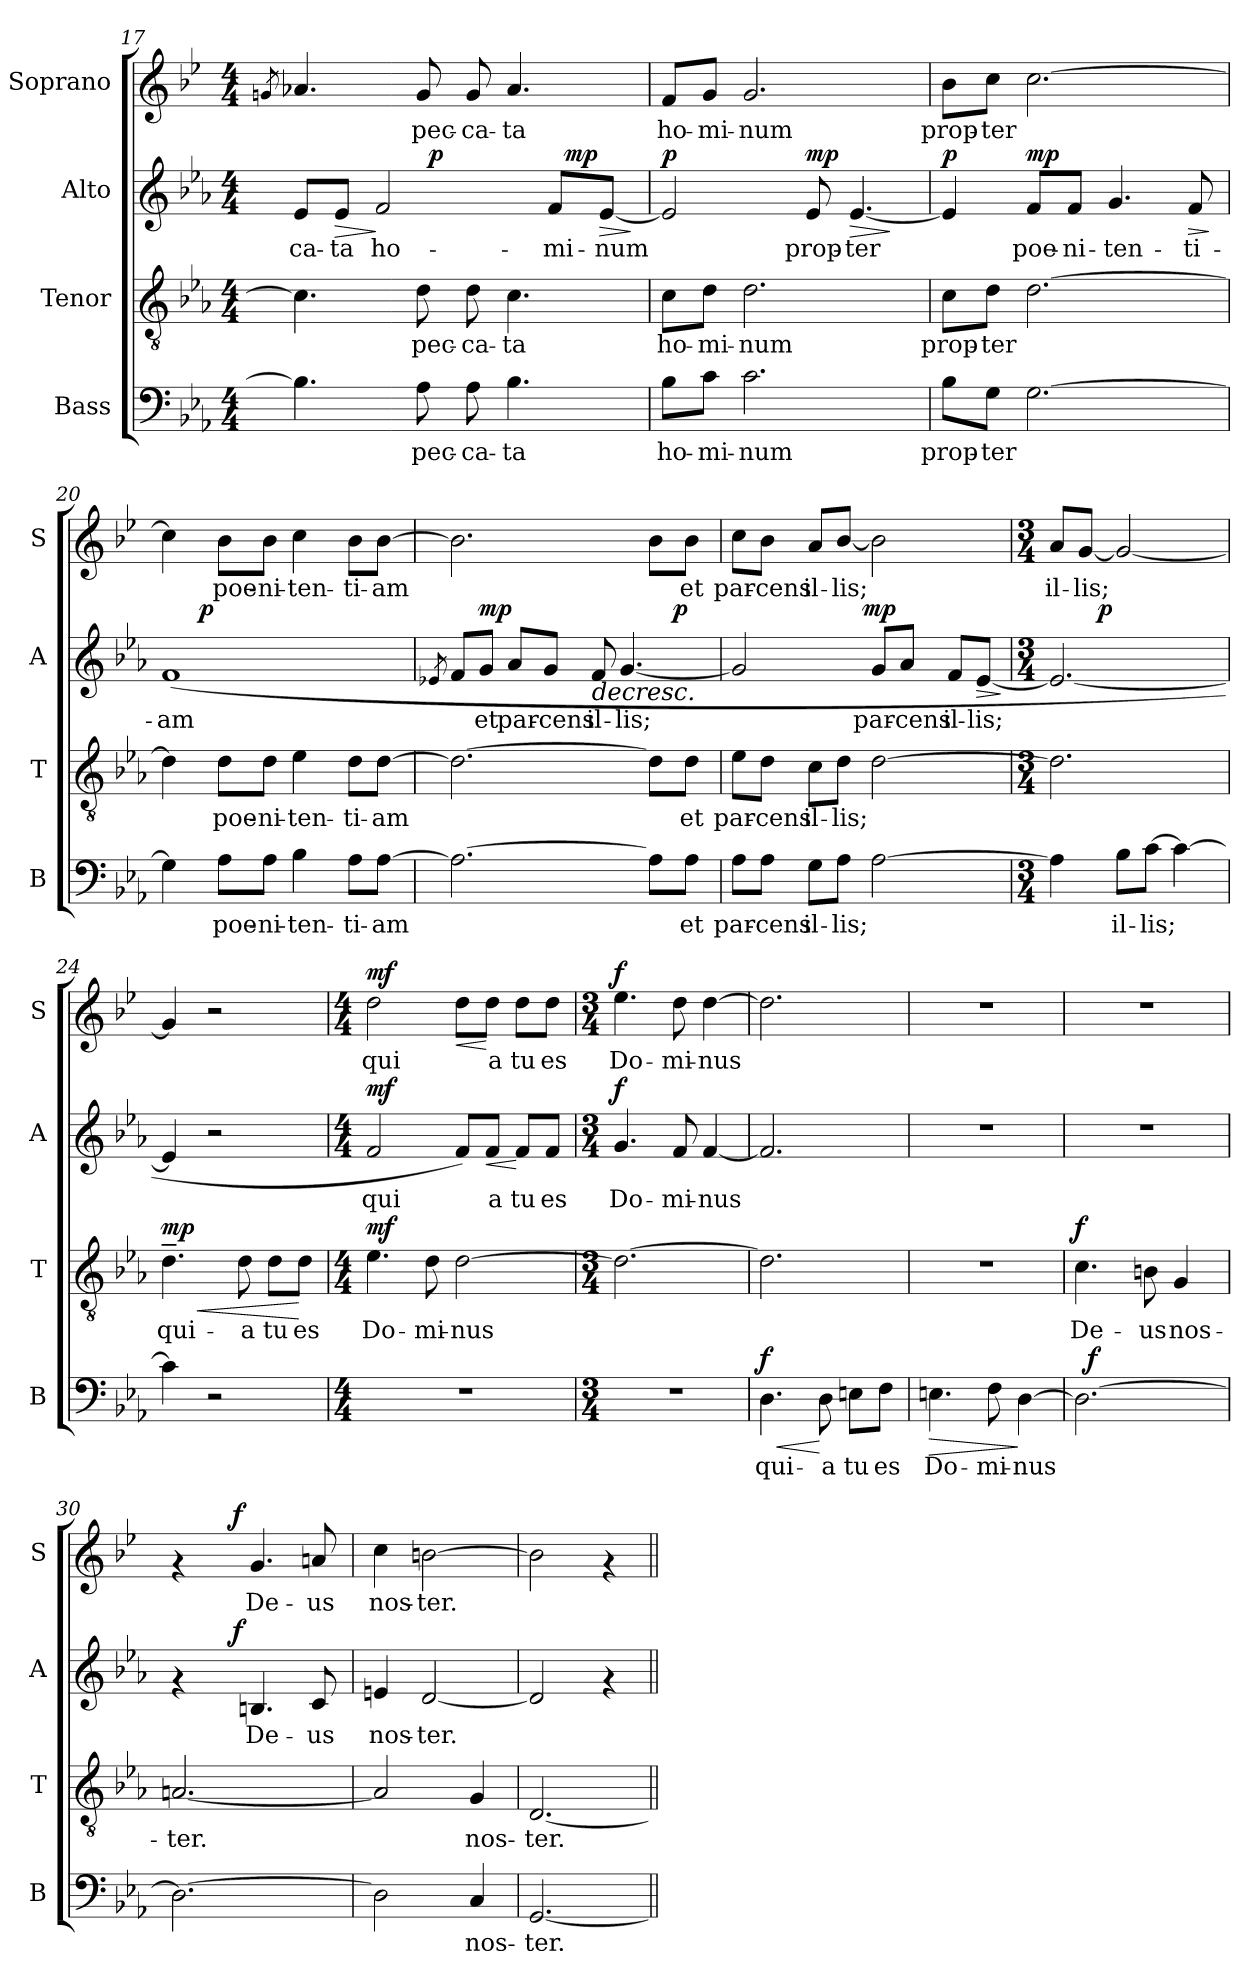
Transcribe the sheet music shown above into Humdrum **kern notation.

**kern	**text	**dynam	**kern	**text	**dynam	**kern	**text	**dynam	**kern	**text	**dynam
*part4	*part4	*part4	*part3	*part3	*part3	*part2	*part2	*part2	*part1	*part1	*part1
*staff4	*staff4	*staff4	*staff3	*staff3	*staff3	*staff2	*staff2	*staff2	*staff1	*staff1	*staff1
*I"Bass	*	*	*I"Tenor	*	*	*I"Alto	*	*	*I"Soprano	*	*
*I'B	*	*	*I'T	*	*	*I'A	*	*	*I'S	*	*
!!LO:LB:g=z
*clefF4	*	*	*clefGv2	*	*	*clefG2	*	*	*clefG2	*	*
*k[b-e-a-]	*	*	*k[b-e-a-]	*	*	*k[b-e-a-]	*	*	*k[b-e-]	*	*
*E-:	*	*	*E-:	*	*	*E-:	*	*	*B-:	*	*
*M4/4	*	*	*M4/4	*	*	*M4/4	*	*	*M4/4	*	*
=17	=17	=17	=17	=17	=17	=17	=17	=17	=17	=17	=17
.	.	.	.	.	.	.	.	.	8qgn/	.	.
!	!LO:LY:b:cj	!	!	!LO:LY:b:cj	!	!	!LO:LY:b:cj	!	!	!LO:LY:b:cj	!
*	*	*	*	*	*	*^	*	*	*	*	*
*	*	*	*	*	*	*	*^	*	*	*	*	*
4.B-\]	.	.	4.c\]	.	.	8e-/L	4ryy	2ryy	-ca-	.	4.a-X/	.	.
!	!	!	!	!	!	!	!	!	!LO:LY:b:cj	!LO:HP:b	!	!	!
.	.	.	.	.	.	8e-/J	.	.	-ta	>	.	.	.
!	!	!	!	!	!	!	!	!	!LO:LY:b:cj	!	!	!	!
.	.	.	.	.	.	2f/	8ryy	.	ho-	]	.	.	.
!	!LO:LY:b:cj	!	!	!LO:LY:b:cj	!	!	!	!	!	!	!	!LO:LY:b:cj	!
8A-\	pec-	.	8d\	pec-	.	.	64ryy	.	.	.	8g/	pec-	.
!	!	!	!	!	!	!	!	!	!	!LO:DY:a	!	!	!
.	.	.	.	.	.	.	2ryy	.	.	p	.	.	.
!	!LO:LY:b:cj	!	!	!LO:LY:b:cj	!	!	!	!	!	!	!	!LO:LY:b:cj	!
8A-\	-ca-	.	8d\	-ca-	.	.	.	4ryy	.	.	8g/	-ca-	.
!	!LO:LY:b:cj	!	!	!LO:LY:b:cj	!	!	!	!	!	!	!	!LO:LY:b:cj	!
4.B-\	-ta	.	4.c\	-ta	.	.	.	.	.	.	4.a-/	-ta	.
!	!	!	!	!	!	!	!	!	!LO:LY:b:cj	!	!	!	!
.	.	.	.	.	.	8f/L	.	32ryy	-mi-	.	.	.	.
!	!	!	!	!	!	!	!	!	!	!LO:DY:a	!	!	!
.	.	.	.	.	.	.	.	8..ryy	.	mp	.	.	.
!	!	!	!	!	!	!	!	!	!LO:LY:b:cj	!LO:HP:b	!	!	!
.	.	.	.	.	.	[<8e-/J	.	.	-num	>	.	.	.
.	.	.	.	.	.	.	16..ryy	.	.	.	.	.	.
.	.	.	.	.	.	.	.	.	.	]	.	.	.
=18	=18	=18	=18	=18	=18	=18	=18	=18	=18	=18	=18	=18	=18
!	!LO:LY:b:cj	!	!	!LO:LY:b:cj	!	!	!	!	!LO:LY:b:cj	!LO:DY:a	!	!LO:LY:b:cj	!
*	*	*	*	*	*	*v	*v	*v	*	*	*	*	*
8B-\L	ho-	.	8c\L	ho-	.	2e-/]	.	p	8f/L	ho-	.
!	!LO:LY:b:cj	!	!	!LO:LY:b:cj	!	!	!	!	!	!LO:LY:b:cj	!
8c\J	-mi-	.	8d\J	-mi-	.	.	.	.	8g/J	-mi-	.
!	!LO:LY:b:cj	!	!	!LO:LY:b:cj	!	!	!	!	!	!LO:LY:b:cj	!
2.c\	-num	.	2.d\	-num	.	.	.	.	2.g/	-num	.
!	!	!	!	!	!	!	!LO:LY:b:cj	!LO:DY:a	!	!	!
.	.	.	.	.	.	8e-/	prop-	mp	.	.	.
!	!	!	!	!	!	!	!LO:LY:b:cj	!LO:HP:b	!	!	!
.	.	.	.	.	.	[<4.e-/	-ter	>	.	.	.
.	.	.	.	.	.	.	.	]	.	.	.
=19	=19	=19	=19	=19	=19	=19	=19	=19	=19	=19	=19
!	!LO:LY:b:cj	!	!	!LO:LY:b:cj	!	!	!LO:LY:b:cj	!LO:DY:a	!	!LO:LY:b:cj	!
8B-\L	prop-	.	8c\L	prop-	.	4e-/]	.	p	8b-\L	prop-	.
!	!LO:LY:b:cj	!	!	!LO:LY:b:cj	!	!	!	!	!	!LO:LY:b:cj	!
8G\J	-ter	.	8d\J	-ter	.	.	.	.	8cc\J	-ter	.
!	!LO:LY:b:cj	!	!	!LO:LY:b:cj	!	!	!LO:LY:b:cj	!LO:DY:a	!	!LO:LY:b:cj	!
[>2.G\	.	.	[>2.d\	.	.	8f/L	poe-	mp	[>2.cc\	.	.
!	!	!	!	!	!	!	!LO:LY:b:cj	!	!	!	!
.	.	.	.	.	.	8f/J	-ni-	.	.	.	.
!	!	!	!	!	!	!	!LO:LY:b:cj	!	!	!	!
.	.	.	.	.	.	4.g/	-ten-	.	.	.	.
!	!	!	!	!	!	!	!LO:LY:b:cj	!LO:HP:b	!	!	!
.	.	.	.	.	.	8f/	-ti-	>	.	.	.
.	.	.	.	.	.	.	.	]	.	.	.
=20	=20	=20	=20	=20	=20	=20	=20	=20	=20	=20	=20
!	!LO:LY:b:cj	!	!	!LO:LY:b:cj	!	!	!LO:LY:b:cj	!	!	!LO:LY:b:cj	!
*	*	*	*	*	*	*^	*	*	*	*	*
4G\]	.	.	4d\]	.	.	(<1f	8.ryy	-am	.	4cc\]	.	.
!	!	!	!	!	!	!	!	!	!LO:DY:a	!	!	!
.	.	.	.	.	.	.	2ryy	.	p	.	.	.
!	!LO:LY:b:cj	!	!	!LO:LY:b:cj	!	!	!	!	!	!	!LO:LY:b:cj	!
8A-\L	poe-	.	8d\L	poe-	.	.	.	.	.	8b-\L	poe-	.
!	!LO:LY:b:cj	!	!	!LO:LY:b:cj	!	!	!	!	!	!	!LO:LY:b:cj	!
8A-\J	-ni-	.	8d\J	-ni-	.	.	.	.	.	8b-\J	-ni-	.
!	!LO:LY:b:cj	!	!	!LO:LY:b:cj	!	!	!	!	!	!	!LO:LY:b:cj	!
4B-\	-ten-	.	4e-\	-ten-	.	.	.	.	.	4cc\	-ten-	.
.	.	.	.	.	.	.	4ryy	.	.	.	.	.
!	!LO:LY:b:cj	!	!	!LO:LY:b:cj	!	!	!	!	!	!	!LO:LY:b:cj	!
8A-\L	-ti-	.	8d\L	-ti-	.	.	.	.	.	8b-\L	-ti-	.
!	!LO:LY:b:cj	!	!	!LO:LY:b:cj	!	!	!	!	!	!	!LO:LY:b:cj	!
[<8A-\J	-am	.	[<8d\J	-am	.	.	.	.	.	[<8b-\J	-am	.
.	.	.	.	.	.	.	16ryy	.	.	.	.	.
!!LO:PB:g=z
=21	=21	=21	=21	=21	=21	=21	=21	=21	=21	=21	=21	=21
.	.	.	.	.	.	8qe-X/	.	.	.	.	.	.
*	*	*	*	*	*	*	*	*	*	*k[b-e-a-]	*	*
*	*	*	*	*	*	*	*	*	*	*E-:	*	*
!	!LO:LY:b:cj	!	!	!LO:LY:b:cj	!	!	!	!LO:LY:b:cj	!	!	!LO:LY:b:cj	!
2.A-\_>	.	.	2.d\_>	.	.	8f/L	2ryy	.	.	2.b-\]	.	.
!	!	!	!	!	!	!	!	!LO:LY:b:cj	!LO:DY:a	!	!	!
.	.	.	.	.	.	8g/J	.	et	mp	.	.	.
!	!	!	!	!	!	!	!	!LO:LY:b:cj	!	!	!	!
.	.	.	.	.	.	8a-/L	.	par-	.	.	.	.
!	!	!	!	!	!	!	!	!LO:LY:b:cj	!	!	!	!
.	.	.	.	.	.	8g/J	.	-cens	.	.	.	.
!	!	!	!	!	!	!	!	!LO:LY:b:cj	!LO:HP:b	!	!	!
.	.	.	.	.	.	8f/	4ryy	il-	>	.	.	.
!	!	!	!	!	!	!	!	!LO:LY:b:cj	!	!	!	!
.	.	.	.	.	.	[<4.g/	.	-lis;	.	.	.	.
!	!LO:LY:b:cj	!	!	!LO:LY:b:cj	!	!	!	!	!	!	!LO:LY:b:cj	!
8A-\L]	.	.	8d\L]	.	.	.	16.ryy	.	.	8b-\L	.	.
!	!	!	!	!	!	!	!	!	!LO:DY:a	!	!	!
.	.	.	.	.	.	.	8ryy	.	p	.	.	.
!	!LO:LY:b:cj	!	!	!LO:LY:b:cj	!	!	!	!	!	!	!LO:LY:b:cj	!
8A-\J	et	.	8d\J	et	.	.	.	.	.	8b-\J	et	.
.	.	.	.	.	.	.	32ryy	.	.	.	.	.
.	.	.	.	.	.	.	.	.	]	.	.	.
=22	=22	=22	=22	=22	=22	=22	=22	=22	=22	=22	=22	=22
!	!LO:LY:b:cj	!	!	!LO:LY:b:cj	!	!	!	!LO:LY:b:cj	!	!	!LO:LY:b:cj	!
8A-\L	par-	.	8e-\L	par-	.	2g/]	4ryy	.	.	8cc\L	par-	.
!	!LO:LY:b:cj	!	!	!LO:LY:b:cj	!	!	!	!	!	!	!LO:LY:b:cj	!
8A-\J	-cens	.	8d\J	-cens	.	.	.	.	.	8b-\J	-cens	.
!	!LO:LY:b:cj	!	!	!LO:LY:b:cj	!	!	!	!	!	!	!LO:LY:b:cj	!
8G\L	il-	.	8c\L	il-	.	.	8...ryy	.	.	8a-/L	il-	.
!	!LO:LY:b:cj	!	!	!LO:LY:b:cj	!	!	!	!	!	!	!LO:LY:b:cj	!
8A-\J	-lis;	.	8d\J	-lis;	.	.	.	.	.	[<8b-/J	-lis;	.
!	!	!	!	!	!	!	!	!	!LO:DY:a	!	!	!
.	.	.	.	.	.	.	2ryy	.	mp	.	.	.
!	!LO:LY:b:cj	!	!	!LO:LY:b:cj	!	!	!	!LO:LY:b:cj	!	!	!LO:LY:b:cj	!
[>2A-\	.	.	[>2d\	.	.	8g/L	.	par-	.	2b-\]	.	.
!	!	!	!	!	!	!	!	!LO:LY:b:cj	!	!	!	!
.	.	.	.	.	.	8a-/J	.	-cens	.	.	.	.
!	!	!	!	!	!	!	!	!LO:LY:b:cj	!	!	!	!
.	.	.	.	.	.	8f/L	.	il-	.	.	.	.
!	!	!	!	!	!	!	!	!LO:LY:b:cj	!LO:HP:b	!	!	!
.	.	.	.	.	.	[<8e-/J	.	-lis;	>	.	.	.
.	.	.	.	.	.	.	64ryy	.	.	.	.	.
.	.	.	.	.	.	.	.	.	]	.	.	.
=23	=23	=23	=23	=23	=23	=23	=23	=23	=23	=23	=23	=23
*M3/4	*	*	*M3/4	*	*	*M3/4	*	*	*	*M3/4	*	*
!	!LO:LY:b:cj	!	!	!LO:LY:b:cj	!	!	!	!LO:LY:b:cj	!	!	!LO:LY:b:cj	!
4A-\]	.	.	2.d\]	.	.	2.e-/_<	8.ryy	.	.	8a-/L	il-	.
!	!	!	!	!	!	!	!	!	!	!	!LO:LY:b:cj	!
.	.	.	.	.	.	.	.	.	.	[<8g/J	-lis;	.
!	!	!	!	!	!	!	!	!	!LO:DY:a	!	!	!
.	.	.	.	.	.	.	2ryy	.	p	.	.	.
!	!LO:LY:b:cj	!	!	!	!	!	!	!	!	!	!LO:LY:b:cj	!
8B-\L	il-	.	.	.	.	.	.	.	.	2g/_<	.	.
!	!LO:LY:b:cj	!	!	!	!	!	!	!	!	!	!	!
[>8c\J	-lis;	.	.	.	.	.	.	.	.	.	.	.
!	!LO:LY:b:cj	!	!	!	!	!	!	!	!	!	!	!
4c\_>	.	.	.	.	.	.	.	.	.	.	.	.
.	.	.	.	.	.	.	16ryy	.	.	.	.	.
=24	=24	=24	=24	=24	=24	=24	=24	=24	=24	=24	=24	=24
!	!LO:LY:b:cj	!	!	!LO:LY:b:cj	!LO:HP:b	!	!	!LO:LY:b:cj	!	!	!LO:LY:b:cj	!
!	!	!	!	!	!LO:DY:n=1:a	!	!	!	!	!	!	!
*	*	*	*	*	*	*v	*v	*	*	*	*	*
4c\]	.	.	4.d~>\	qui-	< mp	4e-/]	.	.	4g/]	.	.
2r	.	.	.	.	.	2r	.	.	2r	.	.
!	!	!	!	!LO:LY:b:cj	!	!	!	!	!	!	!
.	.	.	8d\	-a	.	.	.	.	.	.	.
!	!	!	!	!LO:LY:b:cj	!	!	!	!	!	!	!
.	.	.	8d\L	tu	.	.	.	.	.	.	.
!	!	!	!	!LO:LY:b:cj	!	!	!	!	!	!	!
.	.	.	8d\J	es	[	.	.	.	.	.	.
!!LO:PB:g=z
=25	=25	=25	=25	=25	=25	=25	=25	=25	=25	=25	=25
*M4/4	*	*	*M4/4	*	*	*M4/4	*	*	*M4/4	*	*
!	!	!	!	!LO:LY:b:cj	!LO:DY:a	!	!LO:LY:b:cj	!LO:DY:a	!	!LO:LY:b:cj	!LO:DY:a
1r	.	.	4.e-\	Do-	mf	2f/	qui-	mf	2dd\	qui-	mf
!	!	!	!	!LO:LY:b:cj	!	!	!	!	!	!	!
.	.	.	8d\	-mi-	.	.	.	.	.	.	.
!	!	!	!	!LO:LY:b:cj	!	!	!LO:LY:b:cj	!	!	!LO:LY:b:cj	!LO:HP:b
.	.	.	[>2d\	-nus	.	8f/L)	--	.	8dd\L	--	<
!	!	!	!	!	!	!	!LO:LY:b:cj	!LO:HP:b	!	!LO:LY:b:cj	!
.	.	.	.	.	.	8f/J	-a	<	8dd\J	-a	[
!	!	!	!	!	!	!	!LO:LY:b:cj	!	!	!LO:LY:b:cj	!
.	.	.	.	.	.	8f/L	tu	[	8dd\L	tu	.
!	!	!	!	!	!	!	!LO:LY:b:cj	!	!	!LO:LY:b:cj	!
.	.	.	.	.	.	8f/J	es	.	8dd\J	es	.
=26	=26	=26	=26	=26	=26	=26	=26	=26	=26	=26	=26
*M3/4	*	*	*M3/4	*	*	*M3/4	*	*	*M3/4	*	*
!	!	!	!	!LO:LY:b:cj	!	!	!LO:LY:b:cj	!LO:DY:a	!	!LO:LY:b:cj	!LO:DY:a
2.r	.	.	2.d\_>	.	.	4.g/	Do-	f	4.ee-\	Do-	f
!	!	!	!	!	!	!	!LO:LY:b:cj	!	!	!LO:LY:b:cj	!
.	.	.	.	.	.	8f/	-mi-	.	8dd\	-mi-	.
!	!	!	!	!	!	!	!LO:LY:b:cj	!	!	!LO:LY:b:cj	!
.	.	.	.	.	.	[<4f/	-nus	.	[>4dd\	-nus	.
=27	=27	=27	=27	=27	=27	=27	=27	=27	=27	=27	=27
!	!LO:LY:b:cj	!LO:HP:b	!	!LO:LY:b:cj	!	!	!LO:LY:b:cj	!	!	!LO:LY:b:cj	!
!	!	!LO:DY:n=1:a	!	!	!	!	!	!	!	!	!
4.D\	qui-	< f	2.d\]	.	.	2.f/]	.	.	2.dd\]	.	.
!	!LO:LY:b:cj	!	!	!	!	!	!	!	!	!	!
8D\	-a	[	.	.	.	.	.	.	.	.	.
!	!LO:LY:b:cj	!	!	!	!	!	!	!	!	!	!
8En\L	tu	.	.	.	.	.	.	.	.	.	.
!	!LO:LY:b:cj	!	!	!	!	!	!	!	!	!	!
8F\J	es	.	.	.	.	.	.	.	.	.	.
=28	=28	=28	=28	=28	=28	=28	=28	=28	=28	=28	=28
!	!LO:LY:b:cj	!LO:HP:b	!	!	!	!	!	!	!	!	!
4.En\	Do-	>	2.r	.	.	2.r	.	.	2.r	.	.
!	!LO:LY:b:cj	!	!	!	!	!	!	!	!	!	!
8F\	-mi-	.	.	.	.	.	.	.	.	.	.
!	!LO:LY:b:cj	!	!	!	!	!	!	!	!	!	!
[>4D\	-nus	]	.	.	.	.	.	.	.	.	.
=29	=29	=29	=29	=29	=29	=29	=29	=29	=29	=29	=29
!	!LO:LY:b:cj	!	!	!LO:LY:b:cj	!LO:DY:a	!	!	!	!	!	!
*^	*	*	*	*	*	*	*	*	*	*	*
2.D\_>	32ryy	.	.	4.c\	De-	f	2.r	.	.	2.r	.	.
!	!	!	!LO:DY:a	!	!	!	!	!	!	!	!	!
.	2ryy	.	f	.	.	.	.	.	.	.	.	.
!	!	!	!	!	!LO:LY:b:cj	!	!	!	!	!	!	!
.	.	.	.	8Bn\	-us	.	.	.	.	.	.	.
!	!	!	!	!	!LO:LY:b:cj	!	!	!	!	!	!	!
.	.	.	.	4G/	nos-	.	.	.	.	.	.	.
.	8..ryy	.	.	.	.	.	.	.	.	.	.	.
=30	=30	=30	=30	=30	=30	=30	=30	=30	=30	=30	=30	=30
!	!	!LO:LY:b:cj	!	!	!LO:LY:b:cj	!	!	!	!	!	!	!
*v	*v	*	*	*	*	*	*^	*	*	*^	*	*
2.D\_<	.	.	[<2.An/	-ter.	.	4rf	8ryy	.	.	4rf	8ryy	.	.
.	.	.	.	.	.	.	16ryy	.	.	.	16ryy	.	.
.	.	.	.	.	.	.	64ryy	.	.	.	64ryy	.	.
!	!	!	!	!	!	!	!	!	!LO:DY:a	!	!	!	!LO:DY:a
.	.	.	.	.	.	.	2ryy	.	f	.	2ryy	.	f
!	!	!	!	!	!	!	!	!LO:LY:b:cj	!	!	!	!LO:LY:b:cj	!
.	.	.	.	.	.	4.Bn/	.	De-	.	4.g/	.	De-	.
!	!	!	!	!	!	!	!	!LO:LY:b:cj	!	!	!	!LO:LY:b:cj	!
.	.	.	.	.	.	8c/	.	-us	.	8an/	.	-us	.
.	.	.	.	.	.	.	32.ryy	.	.	.	32.ryy	.	.
!!LO:LB:g=z
=31	=31	=31	=31	=31	=31	=31	=31	=31	=31	=31	=31	=31	=31
!	!LO:LY:b:cj	!	!	!LO:LY:b:cj	!	!	!	!LO:LY:b:cj	!	!	!	!LO:LY:b:cj	!
*	*	*	*	*	*	*v	*v	*	*	*	*	*	*
*	*	*	*	*	*	*	*	*	*v	*v	*	*
2D\]	.	.	2A/]	.	.	4en/	nos-	.	4cc\	nos-	.
!	!	!	!	!	!	!	!LO:LY:b:cj	!	!	!LO:LY:b:cj	!
.	.	.	.	.	.	[<2d/	-ter.	.	[>2bn\	-ter.	.
!	!LO:LY:b:cj	!	!	!LO:LY:b:cj	!	!	!	!	!	!	!
4C/	nos-	.	4G/	nos-	.	.	.	.	.	.	.
=32	=32	=32	=32	=32	=32	=32	=32	=32	=32	=32	=32
!	!LO:LY:b:cj	!	!	!LO:LY:b:cj	!	!	!LO:LY:b:cj	!	!	!LO:LY:b:cj	!
[<2.GG/	-ter.	.	[<2.D/	-ter.	.	2d/]	.	.	2b\]	.	.
.	.	.	.	.	.	4rf	.	.	4rf	.	.
=||	=||	=||	=||	=||	=||	=||	=||	=||	=||	=||	=||
*-	*-	*-	*-	*-	*-	*-	*-	*-	*-	*-	*-
